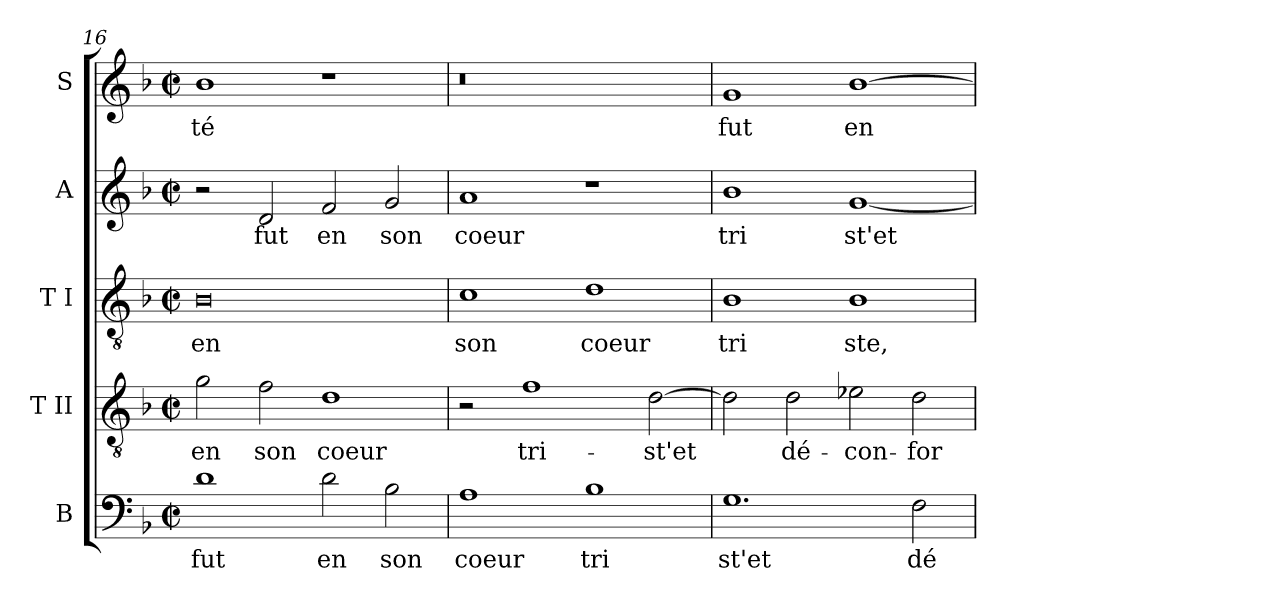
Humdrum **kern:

**kern	**text	**kern	**text	**kern	**text	**kern	**text	**kern	**text
*part5	*part5	*part4	*part4	*part3	*part3	*part2	*part2	*part1	*part1
*staff5	*staff5	*staff4	*staff4	*staff3	*staff3	*staff2	*staff2	*staff1	*staff1
*I"B	*	*I"T II	*	*I"T I	*	*I"A	*	*I"S	*
*clefF4	*	*clefGv2	*	*clefGv2	*	*clefG2	*	*clefG2	*
*k[b-]	*	*k[b-]	*	*k[b-]	*	*k[b-]	*	*k[b-]	*
*F:	*	*F:	*	*F:	*	*F:	*	*F:	*
*M2/2	*	*M2/2	*	*M2/2	*	*M2/2	*	*M2/2	*
*met(c|)	*	*met(c|)	*	*met(c|)	*	*met(c|)	*	*met(c|)	*
=16	=16	=16	=16	=16	=16	=16	=16	=16	=16
!	!LO:LY:b	!	!LO:LY:b:cj	!	!LO:LY:b:cj	!	!	!	!LO:LY:b:cj
1d	fut	2g\	en	0B-	en	2r	.	1b-	-té
!	!	!	!LO:LY:b:cj	!	!	!	!LO:LY:b	!	!
.	.	2f\	son	.	.	2d/	fut	.	.
!	!LO:LY:b	!	!LO:LY:b:cj	!	!	!	!LO:LY:b	!	!
2d\	en	1d	coeur	.	.	2f/	en	1r	.
!	!LO:LY:b	!	!	!	!	!	!LO:LY:b	!	!
2B-\	son	.	.	.	.	2g/	son	.	.
=17	=17	=17	=17	=17	=17	=17	=17	=17	=17
!	!LO:LY:b	!	!	!	!LO:LY:b:cj	!	!LO:LY:b	!	!
1A	coeur	2r	.	1c	son	1a	coeur	0r	.
!	!	!	!LO:LY:b:cj	!	!	!	!	!	!
.	.	1f	tri-	.	.	.	.	.	.
!	!LO:LY:b	!	!	!	!LO:LY:b:cj	!	!	!	!
1B-	tri	.	.	1d	coeur	1r	.	.	.
!	!	!	!LO:LY:b:cj	!	!	!	!	!	!
.	.	[>2d\	-st'et	.	.	.	.	.	.
!!LO:PB:g=z
=18	=18	=18	=18	=18	=18	=18	=18	=18	=18
!	!LO:LY:b	!	!LO:LY:b:cj	!	!LO:LY:b:cj	!	!LO:LY:b	!	!LO:LY:b:cj
1.G	st'et	2d\]	.	1B-	tri	1b-	tri	1g	fut
!	!	!	!LO:LY:b:cj	!	!	!	!	!	!
.	.	2d\	dé-	.	.	.	.	.	.
!	!	!	!LO:LY:b:cj	!	!LO:LY:b:cj	!	!LO:LY:b	!	!LO:LY:b:cj
.	.	2e-X\	-con-	1B-	ste,	[<1g	st'et	[>1b-	en
!	!LO:LY:b	!	!LO:LY:b:cj	!	!	!	!	!	!
2F\	dé	2d\	-for-	.	.	.	.	.	.
=	=	=	=	=	=	=	=	=	=
*-	*-	*-	*-	*-	*-	*-	*-	*-	*-
